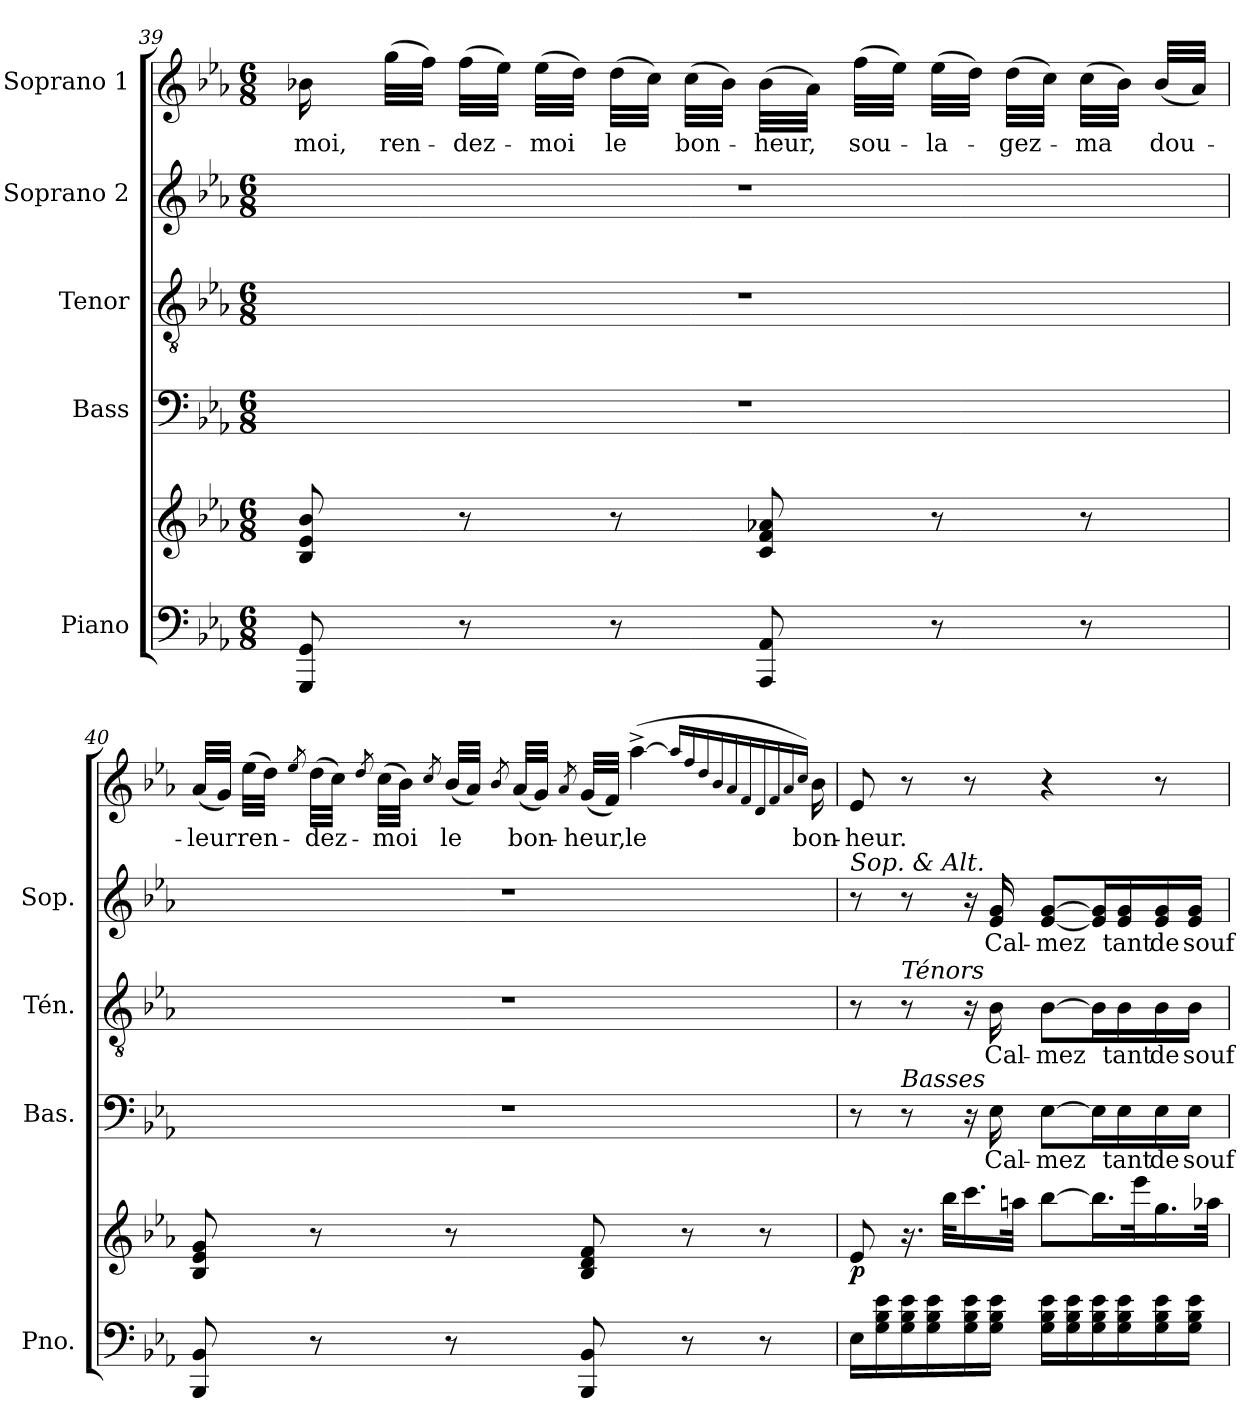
**kern	**kern	**dynam	**kern	**text	**kern	**text	**kern	**text	**kern	**text
*part5	*part5	*part5	*part4	*part4	*part3	*part3	*part2	*part2	*part1	*part1
*staff6	*staff5	*staff5/6	*staff4	*staff4	*staff3	*staff3	*staff2	*staff2	*staff1	*staff1
*I"Piano	*	*	*I"Bass	*	*I"Tenor	*	*I"Soprano 2	*	*I"Soprano 1	*
*I'Pno.	*	*	*I'Bas.	*	*I'Tén.	*	*I'Sop.	*	*	*
!!LO:PB:g=z
*clefF4	*clefG2	*	*clefF4	*	*clefGv2	*	*clefG2	*	*clefG2	*
*k[b-e-a-]	*k[b-e-a-]	*	*k[b-e-a-]	*	*k[b-e-a-]	*	*k[b-e-a-]	*	*k[b-e-a-]	*
*E-:	*E-:	*	*E-:	*	*E-:	*	*E-:	*	*E-:	*
*M6/8	*M6/8	*	*M6/8	*	*M6/8	*	*M6/8	*	*M6/8	*
=39	=39	=39	=39	=39	=39	=39	=39	=39	=39	=39
!	!	!	!	!	!	!	!	!	!	!LO:LY:b
8GGG/ 8GG/	8B-/ 8e-/ 8b-/	.	2.r	.	2.r	.	2.r	.	16b-X\	-moi,
!	!	!	!	!	!	!	!	!	!	!LO:LY:b
.	.	.	.	.	.	.	.	.	(>32gg\LLL	ren-
.	.	.	.	.	.	.	.	.	32ff\JJJ)	.
!	!	!	!	!	!	!	!	!	!	!LO:LY:b
8r	8r	.	.	.	.	.	.	.	(>32ff\LLL	-dez-
.	.	.	.	.	.	.	.	.	32ee-\JJJ)	.
!	!	!	!	!	!	!	!	!	!	!LO:LY:b
.	.	.	.	.	.	.	.	.	(>32ee-\LLL	-moi
.	.	.	.	.	.	.	.	.	32dd\JJJ)	.
!	!	!	!	!	!	!	!	!	!	!LO:LY:b
8r	8r	.	.	.	.	.	.	.	(>32dd\LLL	le
.	.	.	.	.	.	.	.	.	32cc\JJJ)	.
!	!	!	!	!	!	!	!	!	!	!LO:LY:b
.	.	.	.	.	.	.	.	.	(>32cc\LLL	bon-
.	.	.	.	.	.	.	.	.	32b-\JJJ)	.
!	!	!	!	!	!	!	!	!	!	!LO:LY:b
8AAA-/ 8AA-/	8c/ 8f/ 8a-X/	.	.	.	.	.	.	.	(>32b-\LLL	-heur,
.	.	.	.	.	.	.	.	.	32a-\JJJ)	.
!	!	!	!	!	!	!	!	!	!	!LO:LY:b
.	.	.	.	.	.	.	.	.	(>32ff\LLL	sou-
.	.	.	.	.	.	.	.	.	32ee-\JJJ)	.
!	!	!	!	!	!	!	!	!	!	!LO:LY:b
8r	8r	.	.	.	.	.	.	.	(>32ee-\LLL	-la-
.	.	.	.	.	.	.	.	.	32dd\JJJ)	.
!	!	!	!	!	!	!	!	!	!	!LO:LY:b
.	.	.	.	.	.	.	.	.	(>32dd\LLL	-gez-
.	.	.	.	.	.	.	.	.	32cc\JJJ)	.
!	!	!	!	!	!	!	!	!	!	!LO:LY:b
8r	8r	.	.	.	.	.	.	.	(>32cc\LLL	-ma
.	.	.	.	.	.	.	.	.	32b-\JJJ)	.
!	!	!	!	!	!	!	!	!	!	!LO:LY:b
.	.	.	.	.	.	.	.	.	(<32b-/LLL	dou-
.	.	.	.	.	.	.	.	.	32a-/JJJ)	.
!!LO:LB:g=z
=40	=40	=40	=40	=40	=40	=40	=40	=40	=40	=40
!	!	!	!	!	!	!	!	!	!	!LO:LY:b
8BBB-/ 8BB-/	8B-/ 8e-/ 8g/	.	2.r	.	2.r	.	2.r	.	(<32a-/LLL	-leur
.	.	.	.	.	.	.	.	.	32g/JJJ)	.
!	!	!	!	!	!	!	!	!	!	!LO:LY:b
.	.	.	.	.	.	.	.	.	(>32ee-\LLL	ren-
.	.	.	.	.	.	.	.	.	32dd\JJJ)	.
.	.	.	.	.	.	.	.	.	8qee-/	.
!	!	!	!	!	!	!	!	!	!	!LO:LY:b
8r	8r	.	.	.	.	.	.	.	(>32dd\LLL	-dez-
.	.	.	.	.	.	.	.	.	32cc\JJJ)	.
.	.	.	.	.	.	.	.	.	8qdd/	.
!	!	!	!	!	!	!	!	!	!	!LO:LY:b
.	.	.	.	.	.	.	.	.	(>32cc\LLL	-moi
.	.	.	.	.	.	.	.	.	32b-\JJJ)	.
.	.	.	.	.	.	.	.	.	8qcc/	.
!	!	!	!	!	!	!	!	!	!	!LO:LY:b
8r	8r	.	.	.	.	.	.	.	(<32b-/LLL	le
.	.	.	.	.	.	.	.	.	32a-/JJJ)	.
.	.	.	.	.	.	.	.	.	8qb-/	.
!	!	!	!	!	!	!	!	!	!	!LO:LY:b
.	.	.	.	.	.	.	.	.	(<32a-/LLL	bon-
.	.	.	.	.	.	.	.	.	32g/JJJ)	.
.	.	.	.	.	.	.	.	.	8qa-/	.
!	!	!	!	!	!	!	!	!	!	!LO:LY:b
8BBB-/ 8BB-/	8B-/ 8d/ 8f/	.	.	.	.	.	.	.	(<32g/LLL	-heur,
.	.	.	.	.	.	.	.	.	32f/JJJ)	.
!	!	!	!	!	!	!	!	!	!	!LO:LY:b
.	.	.	.	.	.	.	.	.	(>[4aa-^\	le
8r	8r	.	.	.	.	.	.	.	.	.
8r	8r	.	.	.	.	.	.	.	.	.
.	.	.	.	.	.	.	.	.	16qaa-/LL]	.
.	.	.	.	.	.	.	.	.	16qff/	.
.	.	.	.	.	.	.	.	.	16qdd/	.
.	.	.	.	.	.	.	.	.	16qb-/	.
.	.	.	.	.	.	.	.	.	16qa-/	.
.	.	.	.	.	.	.	.	.	16qf/	.
.	.	.	.	.	.	.	.	.	16qd/	.
.	.	.	.	.	.	.	.	.	16qf/	.
.	.	.	.	.	.	.	.	.	16qa-/	.
.	.	.	.	.	.	.	.	.	16qcc/JJ)	.
!	!	!	!	!	!	!	!	!	!	!LO:LY:b
.	.	.	.	.	.	.	.	.	16b-\	bon-
!!LO:PB:g=z
=41	=41	=41	=41	=41	=41	=41	=41	=41	=41	=41
*	*	*	*	*	*	*	*	*	*MM40	*
!	!	!	!	!	!	!	!LO:TX:a:i:t=Sop. & Alt.	!	!	!
!	!	!LO:DY:b	!	!	!	!	!	!	!	!LO:LY:b
16E-\LL	8e-/	p	8r	.	8r	.	8r	.	8e-/	-heur.
16G\ 16B-\ 16e-\	.	.	.	.	.	.	.	.	.	.
!	!	!	!	!	!LO:TX:a:i:t=Ténors	!	!	!	!	!
!	!	!	!LO:TX:a:i:t=Basses	!	!	!	!	!	!	!
16G\ 16B-\ 16e-\	16.r	.	8r	.	8r	.	8r	.	8r	.
16G\ 16B-\ 16e-\	.	.	.	.	.	.	.	.	.	.
.	32bb-\KLL	.	.	.	.	.	.	.	.	.
16G\ 16B-\ 16e-\	16.ccc\	.	16r	.	16r	.	16r	.	8r	.
!	!	!	!	!LO:LY:b	!	!LO:LY:b	!	!LO:LY:b	!	!
16G\ 16B-\ 16e-\JJ	.	.	16E-\	Cal-	16B-\	Cal-	16e-/ 16g/	Cal-	.	.
.	32aan\JJk	.	.	.	.	.	.	.	.	.
!	!	!	!	!LO:LY:b	!	!LO:LY:b	!	!LO:LY:b	!	!
16G\ 16B-\ 16e-\LL	[8bb-\L	.	[8E-\L	-mez	[8B-\L	-mez	[8e-/ [8g/L	-mez	4r	.
16G\ 16B-\ 16e-\	.	.	.	.	.	.	.	.	.	.
16G\ 16B-\ 16e-\	16.bb-\L]	.	16E-\L]	.	16B-\L]	.	16e-/] 16g/]L	.	.	.
!	!	!	!	!LO:LY:b	!	!LO:LY:b	!	!LO:LY:b	!	!
16G\ 16B-\ 16e-\	.	.	16E-\	tant	16B-\	tant	16e-/ 16g/	tant	.	.
.	32eee-\K	.	.	.	.	.	.	.	.	.
!	!	!	!	!LO:LY:b	!	!LO:LY:b	!	!LO:LY:b	!	!
16G\ 16B-\ 16e-\	16.gg\	.	16E-\	de	16B-\	de	16e-/ 16g/	de	8r	.
!	!	!	!	!LO:LY:b	!	!LO:LY:b	!	!LO:LY:b	!	!
16G\ 16B-\ 16e-\JJ	.	.	16E-\JJ	souf-	16B-\JJ	souf-	16e-/ 16g/JJ	souf-	.	.
.	32aa-X\JJk	.	.	.	.	.	.	.	.	.
=	=	=	=	=	=	=	=	=	=	=
*-	*-	*-	*-	*-	*-	*-	*-	*-	*-	*-
